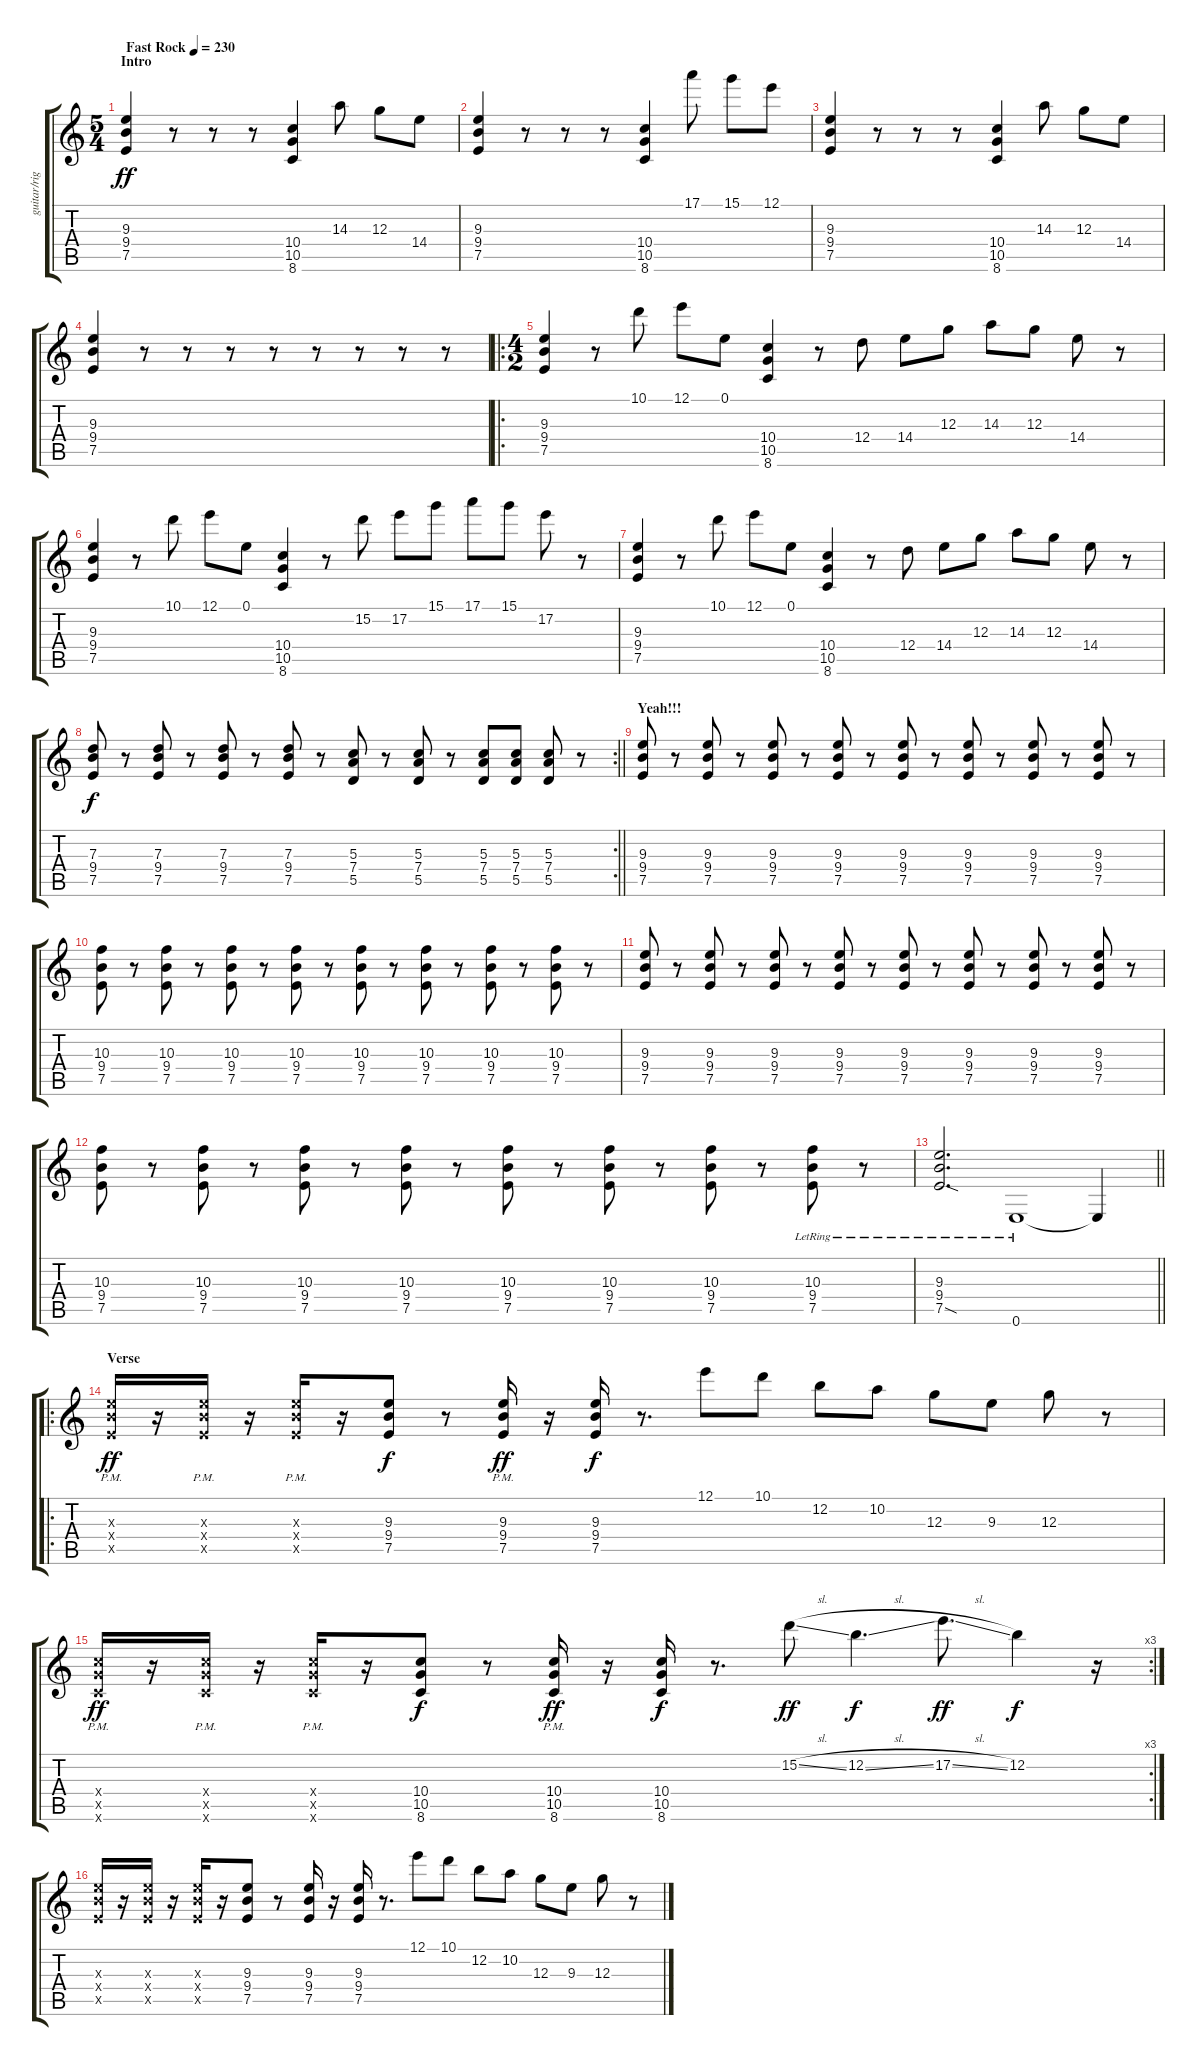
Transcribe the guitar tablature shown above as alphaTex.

\track ("guitar/right" "guitar/rig") {instrument distortionguitar}
\staff {score tabs}
\tuning (E4 B3 G3 D3 A2 E2) {hide}
\ts (5 4)
\section ("" "Intro")
\tempo (230 "Fast Rock")
\clef g2
\ks c
(9.3 9.4 7.5).4{dy ff instrument distortionguitar} r.8 r.8 r.8 (10.4 10.5 8.6).4 14.3.8 12.3.8 14.4.8 |
(9.3 9.4 7.5).4 r.8 r.8 r.8 (10.4 10.5 8.6).4 17.1.8 15.1.8 12.1.8 |
(9.3 9.4 7.5).4 r.8 r.8 r.8 (10.4 10.5 8.6).4 14.3.8 12.3.8 14.4.8 |
(9.3 9.4 7.5).4 r.8{volume 11} r.8 r.8 r.8 r.8 r.8 r.8 r.8 |
\ro
\ts (4 2)
(9.3 9.4 7.5).4{volume 16} r.8 10.1.8 12.1.8 0.1.8 (10.4 10.5 8.6).4 r.8 12.4.8 14.4.8 12.3.8 14.3.8 12.3.8 14.4.8 r.8 |
(9.3 9.4 7.5).4 r.8 10.1.8 12.1.8 0.1.8 (10.4 10.5 8.6).4 r.8 15.2.8 17.2.8 15.1.8 17.1.8 15.1.8 17.2.8 r.8 |
(9.3 9.4 7.5).4 r.8 10.1.8 12.1.8 0.1.8 (10.4 10.5 8.6).4 r.8 12.4.8 14.4.8 12.3.8 14.3.8 12.3.8 14.4.8 r.8 |
\rc 2
\barLineRight lightlight
(7.3 9.4 7.5).8{dy f} r.8 (7.3 9.4 7.5).8 r.8 (7.3 9.4 7.5).8 r.8 (7.3 9.4 7.5).8 r.8 (5.3 7.4 5.5).8 r.8 (5.3 7.4 5.5).8 r.8 (5.3 7.4 5.5).8 (5.3 7.4 5.5).8 (5.3 7.4 5.5).8 r.8 |
\section ("" "Yeah!!!")
(9.3 9.4 7.5).8 r.8 (9.3 9.4 7.5).8 r.8 (9.3 9.4 7.5).8 r.8 (9.3 9.4 7.5).8 r.8 (9.3 9.4 7.5).8 r.8 (9.3 9.4 7.5).8 r.8 (9.3 9.4 7.5).8 r.8 (9.3 9.4 7.5).8 r.8 |
(10.3 9.4 7.5).8 r.8 (10.3 9.4 7.5).8 r.8 (10.3 9.4 7.5).8 r.8 (10.3 9.4 7.5).8 r.8 (10.3 9.4 7.5).8 r.8 (10.3 9.4 7.5).8 r.8 (10.3 9.4 7.5).8 r.8 (10.3 9.4 7.5).8 r.8 |
(9.3 9.4 7.5).8 r.8 (9.3 9.4 7.5).8 r.8 (9.3 9.4 7.5).8 r.8 (9.3 9.4 7.5).8 r.8 (9.3 9.4 7.5).8 r.8 (9.3 9.4 7.5).8 r.8 (9.3 9.4 7.5).8 r.8 (9.3 9.4 7.5).8 r.8 |
(10.3 9.4 7.5).8 r.8 (10.3 9.4 7.5).8 r.8 (10.3 9.4 7.5).8 r.8 (10.3 9.4 7.5).8 r.8 (10.3 9.4 7.5).8 r.8 (10.3 9.4 7.5).8 r.8 (10.3 9.4 7.5).8 r.8 (10.3{lr} 9.4{lr} 7.5).8 r.8 |
\barLineRight lightlight
(9.3 9.4 7.5{sod lr}).2{d} 0.6{lr}.1 0.6{t}.4 |
\ro
\section ("" "Verse")
(9.3{pm x} 9.4{pm x} 7.5{pm x}).16{dy ff} r.16 (9.3{pm x} 9.4{pm x} 7.5{pm x}).16 r.16 (9.3{pm x} 9.4{pm x} 7.5{pm x}).16 r.16 (9.3 9.4 7.5).8{dy f} r.8 (9.3{pm} 9.4{pm} 7.5{pm}).16{dy ff} r.16 (9.3 9.4 7.5).16{dy f} r.8{d} 12.1.8 10.1.8 12.2.8 10.2.8 12.3.8 9.3.8 12.3.8 r.8 |
\rc 3
(10.4{x} 10.5{x} 8.6{pm x}).16{dy ff} r.16 (10.4{x} 10.5{x} 8.6{pm x}).16 r.16 (10.4{x} 10.5{x} 8.6{pm x}).16 r.16 (10.4 10.5 8.6).8{dy f} r.8 (10.4 10.5 8.6{pm}).16{dy ff} r.16 (10.4 10.5 8.6).16{dy f} r.8{d} 15.2{sl}.8{dy ff} 12.2{sl}.4{d dy f} 17.2{sl}.8{d dy ff} 12.2.4{dy f} r.16 |
(9.3{x} 9.4{x} 7.5{x}).16 r.16 (9.3{x} 9.4{x} 7.5{x}).16 r.16 (9.3{x} 9.4{x} 7.5{x}).16 r.16 (9.3 9.4 7.5).8 r.8 (9.3 9.4 7.5).16 r.16 (9.3 9.4 7.5).16 r.8{d} 12.1.8 10.1.8 12.2.8 10.2.8 12.3.8 9.3.8 12.3.8 r.8
